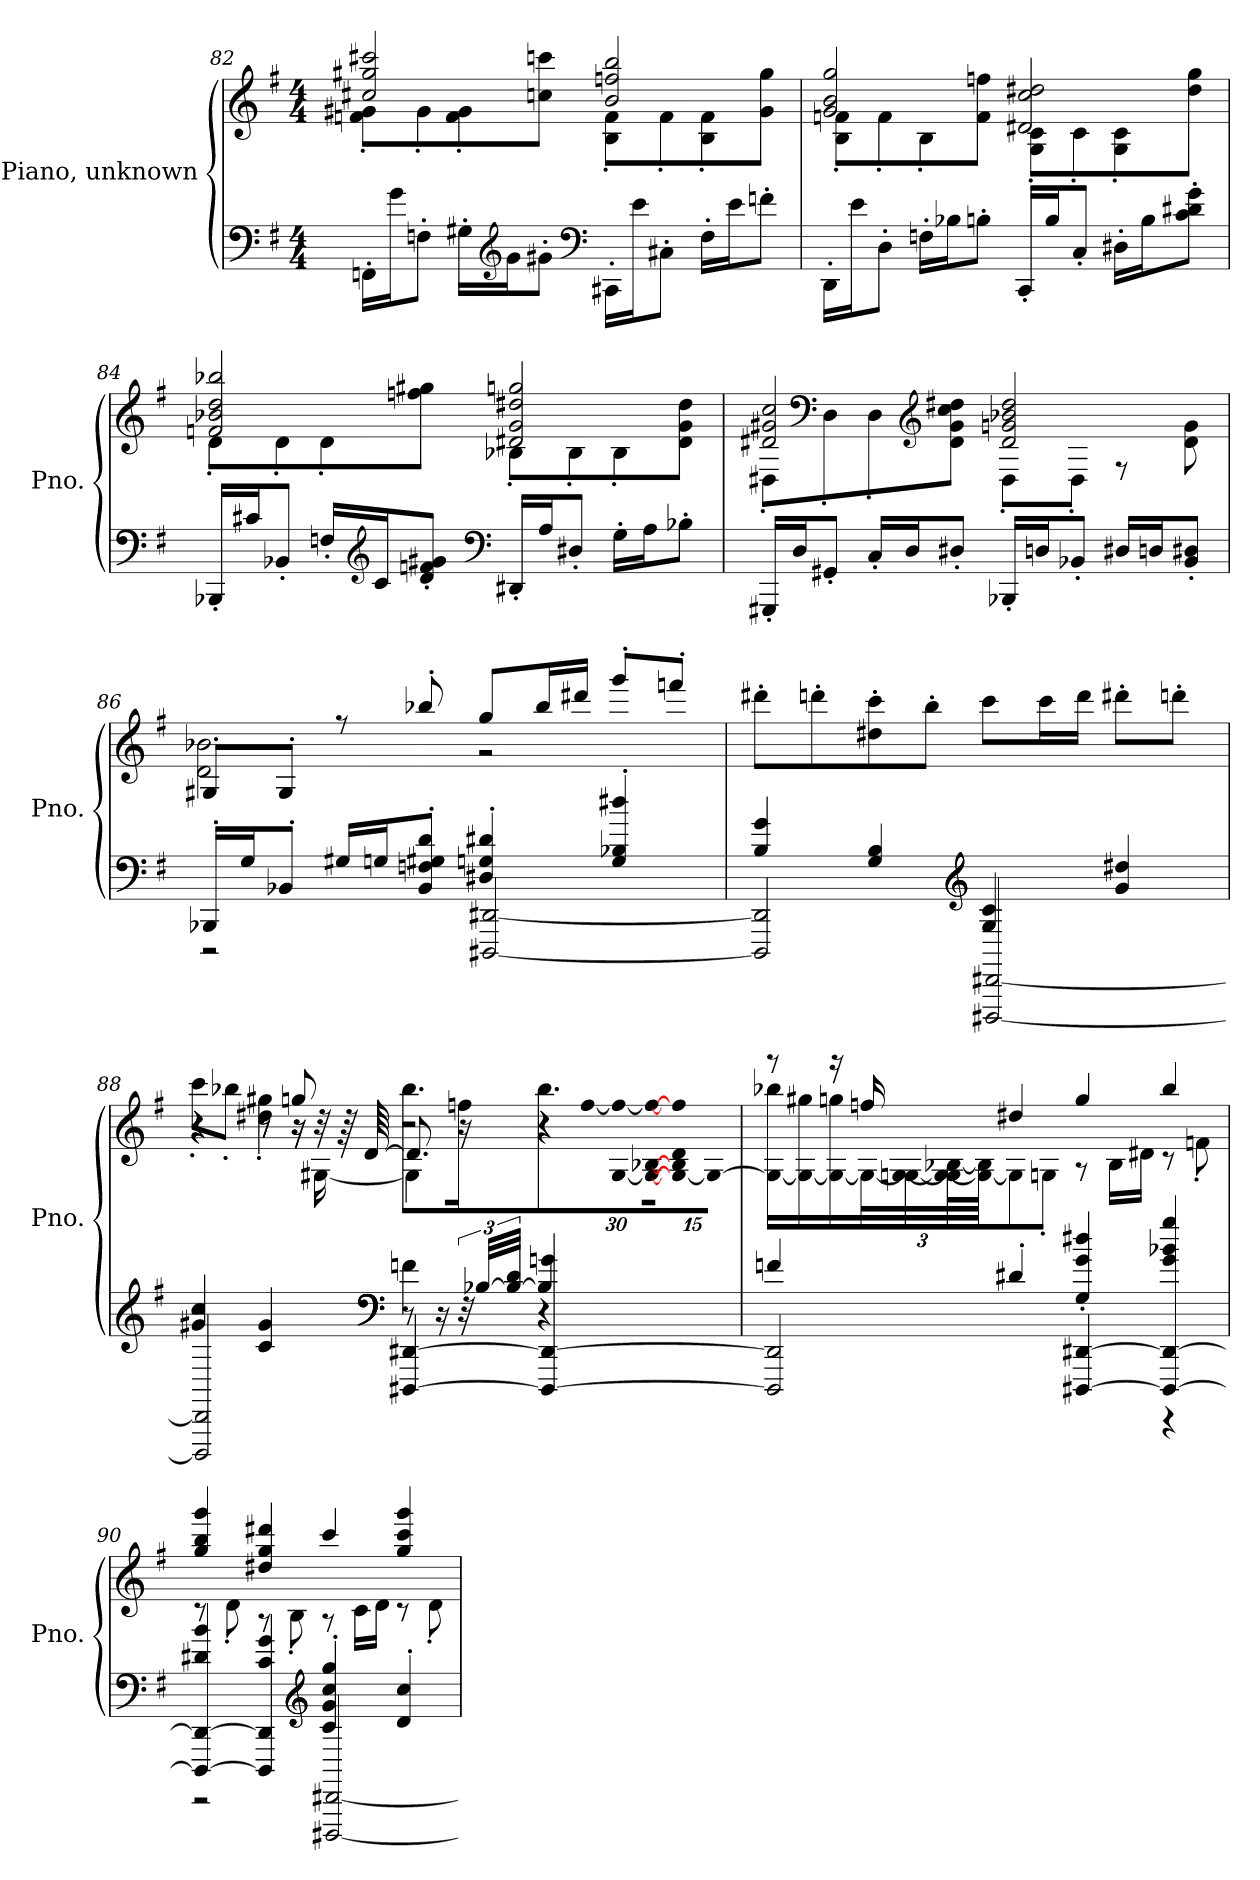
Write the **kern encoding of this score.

**kern	**kern
*part1	*part1
*staff2	*staff1
*I"Piano, unknown	*
*I'Pno.	*
*clefF4	*clefG2
*k[f#]	*k[f#]
*M4/4	*M4/4
=82	=82
*	*^
16FFn'\LL	2cc#X/ 2gg#X/ 2ccc#X/	8fn\' 8g#X\'L
16g\J	.	.
8Fn'\J	.	8g#'\
16G#X'\LL	.	8f\' 8g#\'
*clefG2	*	*
16g\J	.	.
8g#X'\J	.	8ccn\ 8cccn\J
*clefF4	*	*
16CC#X'\LL	2b/ 2ffn/ 2bb/	8B\' 8f\'L
16e\J	.	.
8C#X'\J	.	8f'\
16F'\LL	.	8B\' 8f\'
16e\J	.	.
8fn'\J	.	8g#\ 8gg#\J
!!LO:LB:g=z	!!
=83	=83	=83
16DD'\LL	2g/ 2b/ 2gg/	8B\' 8fn\'L
16e\J	.	.
8D'\J	.	8f'\
16Fn'\LL	.	8B'\
16B-X\J	.	.
8Bn'\J	.	8f\ 8ffn\J
16CC'/LL	2d#X/ 2cc/ 2dd#X/	8G\' 8c\'L
16B/J	.	.
8C'/J	.	8c'\
16D#X'\LL	.	8G\' 8c\'
16B\J	.	.
8c\' 8d#X\' 8g\'J	.	8dd#\ 8gg\J
=84	=84	=84
16BBB-X'/LL	2fn/ 2b-X/ 2dd/ 2bb-X/	8d'\L
16c#X/J	.	.
8BB-X'/J	.	8d'\
16Fn'/LL	.	8d'\
*clefG2	*	*
16c#/J	.	.
8d/' 8fn/' 8g#X/'J	.	8ffn\ 8gg#X\J
*clefF4	*	*
16DD#X'/LL	2d#X/ 2g/ 2dd#X/ 2ggn/	8B-X'\L
16A/J	.	.
8D#X'/J	.	8B-'\
16G'\LL	.	8B-'\
16A\J	.	.
8B-X'\J	.	8d#\ 8g\ 8dd#\J
!!LO:LB:g=z	!!
=85	=85	=85
16GGG#X'/LL	2d#X/ 2g#X/ 2cc/	8D#X'\L
16D/J	.	.
*	*clefF4	*
8GG#X'/J	.	8D#'\
16C'/LL	.	8D#'\
16D/J	.	.
*	*clefG2	*
8D#X'/J	.	8d#\ 8g#\ 8cc\ 8dd#X\J
16BBB-X'/LL	2d#/ 2gn/ 2b-X/ 2dd#/	8D#'\L
16Dn/J	.	.
8BB-X'/J	.	8D#'\J
16D#X/LL	.	8r
16Dn/J	.	.
8BB-/' 8D#X/'J	.	8d#\ 8g\
=86	=86	=86
*^	*	*
16BBB-X'/LL	2r	8G#X'/L	2d\ 2b-X\
16G/J	.	.	.
8BB-X'/J	.	8G#'/J	.
16G#X/LL	.	8r	.
16Gn/J	.	.	.
8BB-/' 8Fn/' 8G#X/' 8d/'J	.	8bb-X'/	.
4D#X/' 4Gn/' 4d#X/'	[2DDD#X/ [2DD#X/	8gg/L	2r
.	.	16bb-/L	.
.	.	16ddd#X/JJ	.
4G/' 4B-X/' 4dd#X/'	.	8ggg'/L	.
.	.	8fffn'/J	.
*	*	*v	*v
!!LO:LB:g=z
=87	=87	=87
4B/ 4g/	2DDD#/] 2DD#/]	8ddd#X'\L
.	.	8dddn'\
4G/ 4B/	.	8dd#X\' 8ccc\'
.	.	8bb'\J
*clefG2	*	*
4G/ 4c/	[2DDD#X/ [2DD#X/	8ccc\L
.	.	16ccc\L
.	.	16ddd\JJ
4g/ 4dd#X/	.	8ddd#X'\L
.	.	8dddn'\J
!!LO:LB:g=z
=88	=88	=88
*	*^	*^
*	*	*	*	*^
*	*	*	*	*	*^
4g#X/ 4cc/	2r	2DDD#/] 2DD#/]	4r	8ccc'\L	4r	4r
.	.	.	.	8bb-X'\J	.	.
4c/ 4g#/	.	.	8r	4dd#X\' 4gg#X\'	8r	8r
.	.	.	8ggn/	.	16r	16r
.	.	.	.	.	32r	[16G#X\
.	.	.	.	.	64r	.
.	.	.	.	.	[64d/	.
*clefF4	*	*	*	*	*	*
8r	4fn\	[4DDD#X/ [4DD#X/	2r	8.bb-\L	8.d/]	4G#\]
16r	.	.	.	.	.	.
48r	.	.	.	16ffn\K	16r	.
[48B-X/LLL	.	.	.	.	.	.
48B-/_ 48d/JJJ	.	.	.	.	.	.
4B-/]	4r	4DDD#/_ 4DD#/_ 4gn/	.	8.bb-\	4r	4r
*	*	*	*	*Xbrackettup	*	*
!	!	!	!	!LO:N:vis=256	!	!
.	.	.	.	[1920%17ff\KLLL	.	.
!	!	!	!	!LO:N:vis=64	!	!
.	.	.	.	[960%17G#\ 960%17ff\_	.	.
!	!	!	!	!LO:N:vis=64	!	!
.	.	.	.	960%17G#\_ [960%17B-X\ 960%17ff\_	.	.
.	.	.	.	1920ryy	.	.
!	!	!	!	!LO:N:vis=256	!	!
.	.	.	.	1920%17G#\_ 1920%17B-\] 1920%17d\ 1920%17ff\]L	.	.
!	!	!	!	!LO:N:vis=256	!	!
.	.	.	.	1920%17G#\JJJJJ_	.	.
*	*v	*v	*	*	*	*
*	*	*	*v	*v	*v
!!LO:PB:g=z
=89	=89	=89	=89
4fn/	2DDD#/] 2DD#/]	8r	16G#\_ 16bb-X\LL
.	.	.	16G#\_ 16gg#X\
.	.	16r	16G#\_ 16ggn\
.	.	16ffn/	48G#\L_
.	.	.	[48Gn\ 48G#\_
.	.	.	96G\_ 96G#\] [96B-X\L
.	.	.	96G\_ 96B-\]JJJ
4d#X'/	.	4dd#X/	8G\]
.	.	.	8Gn'\J
[4DDD#X/ [4DD#X/	4G/' 4g/' 4dd#X/'	4gg/	8r
.	.	.	16B-\LL
.	.	.	16d#X\JJ
4DDD#/_ 4DD#/_ 4g/ 4b-X/ 4gg/	4r	4bb-/	8r
.	.	.	8fn'\
=90	=90	=90	=90
4DDD#/_ 4DD#/_ 4d#X/ 4b/	2r	4gg/ 4bb/ 4ggg/	8r
.	.	.	8d'\
4DDD#/] 4DD#/] 4c/ 4g/	.	4dd#X/ 4gg/ 4ddd#X/	8r
.	.	.	8B'\
*clefG2	*	*	*
4c/' 4g/' 4cc/' 4gg/'	[2DDD#X/ [2DD#X/	4ccc/	8r
.	.	.	16c\LL
.	.	.	16d\JJ
4d#/' 4cc/'	.	4gg/ 4ccc/ 4ggg/	8r
.	.	.	8d'\
*v	*v	*	*
*	*v	*v
=	=
*-	*-
